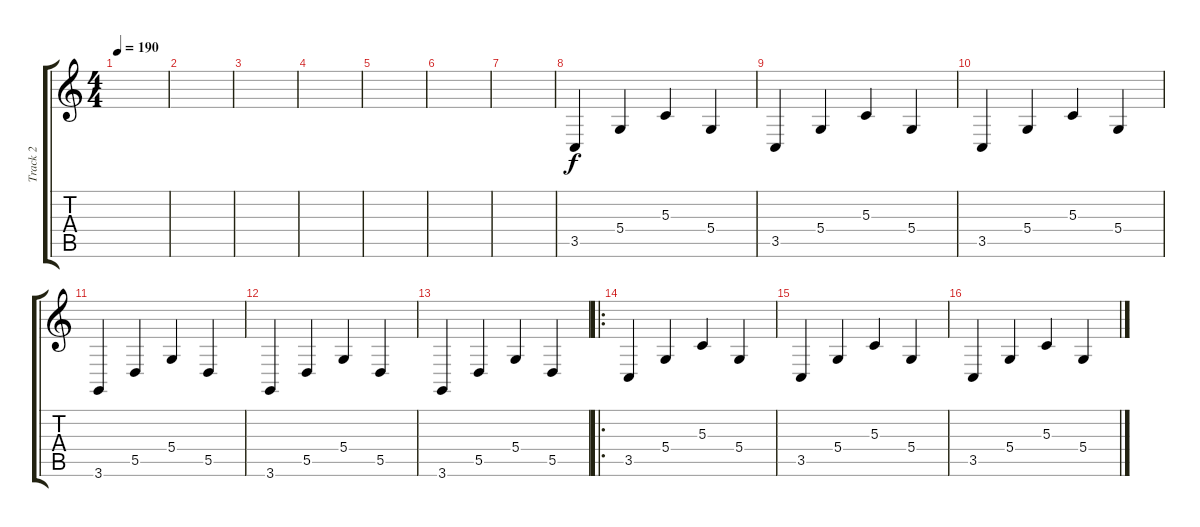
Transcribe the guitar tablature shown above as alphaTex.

\track ("Track 2" "Track 2") {instrument pad3polysynth}
\staff {score tabs}
\tuning (E4 B3 G3 D3 A2 E2) {hide}
\ts (4 4)
\tempo 190
\clef g2
\ks c
|
|
|
|
|
|
|
3.5.4 5.4.4 5.3.4 5.4.4 |
3.5.4 5.4.4 5.3.4 5.4.4 |
3.5.4 5.4.4 5.3.4 5.4.4 |
3.6.4 5.5.4 5.4.4 5.5.4 |
3.6.4 5.5.4 5.4.4 5.5.4 |
3.6.4 5.5.4 5.4.4 5.5.4 |
\ro
3.5.4 5.4.4 5.3.4 5.4.4 |
3.5.4 5.4.4 5.3.4 5.4.4 |
3.5.4 5.4.4 5.3.4 5.4.4
